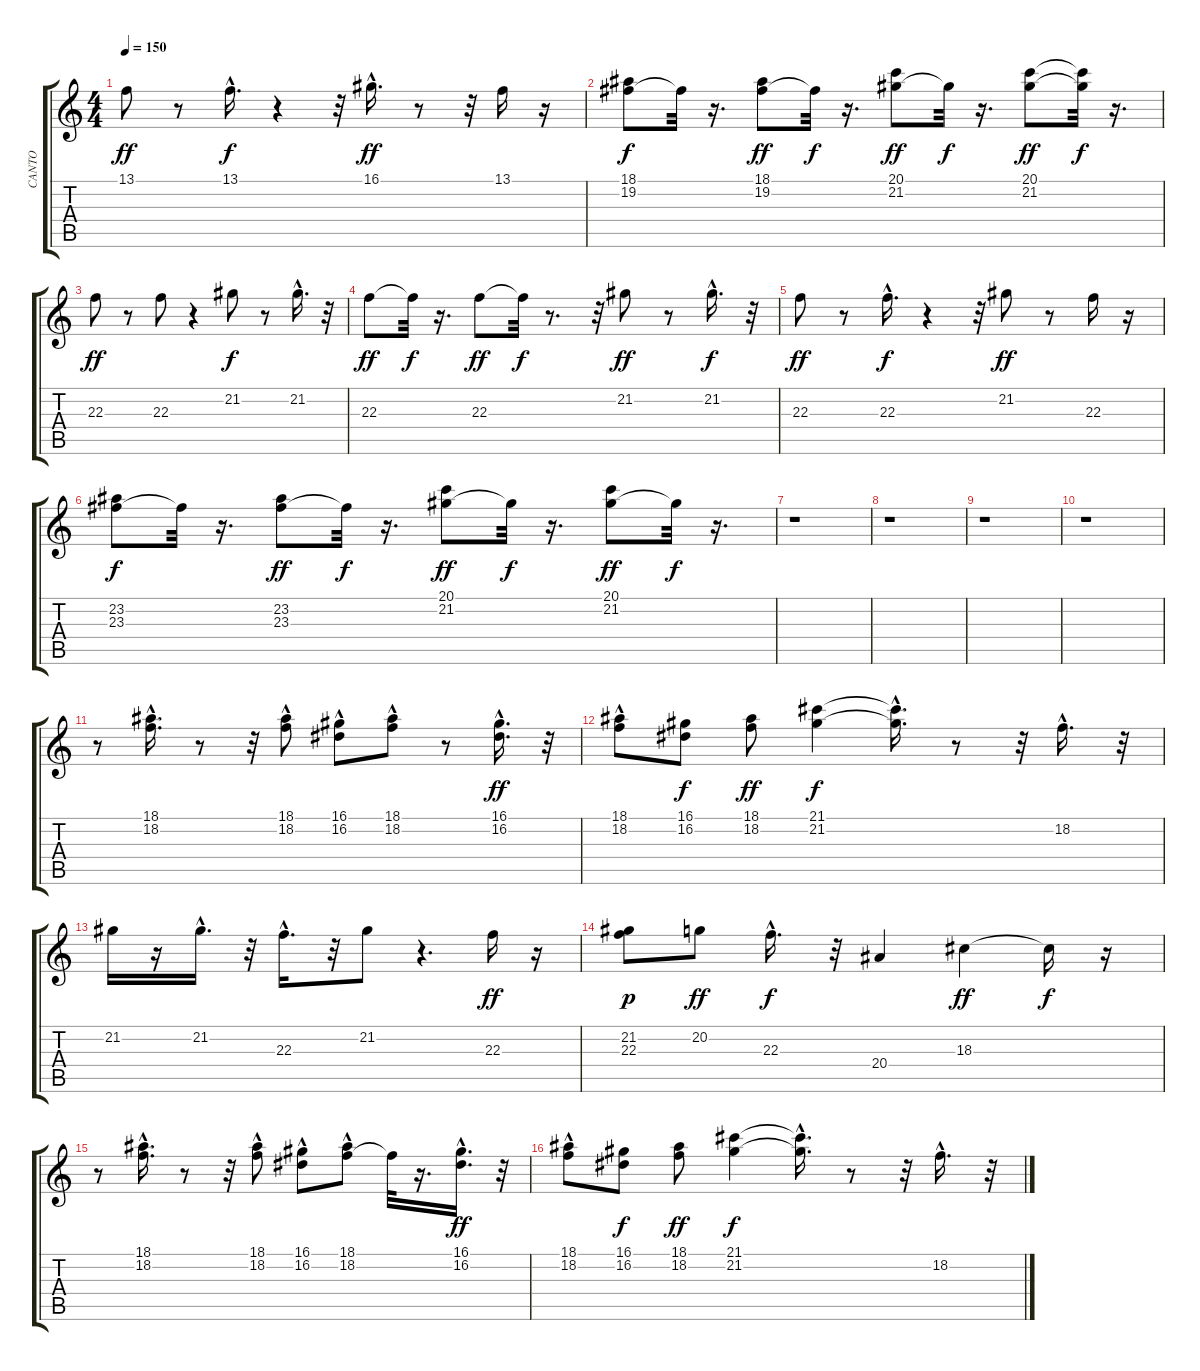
\track ("CANTO" "CANTO") {instrument vibraphone}
\staff {score tabs}
\tuning (E4 B3 G3 D3 A2 E2) {hide}
\ts (4 4)
\tempo 150
\clef g2
\ks c
13.1.8{dy ff} r.8 13.1{hac}.16{d dy f} r.4 r.32 16.1{hac}.16{d dy ff} r.8 r.32 13.1.16 r.16 |
(18.1 19.2).8{dy f} 19.2{t}.32 r.16{d} (18.1 19.2).8{dy ff} 19.2{t}.32{dy f} r.16{d} (20.1 21.2).8{dy ff} 21.2{t}.32{dy f} r.16{d} (20.1 21.2).8{dy ff} (20.1{t} 21.2{t}).32{dy f} r.16{d} |
22.3.8{dy ff} r.8 22.3.8 r.4 21.2.8{dy f} r.8 21.2{hac}.16{d} r.32 |
22.3.8{dy ff} 22.3{t}.32{dy f} r.16{d} 22.3.8{dy ff} 22.3{t}.32{dy f} r.8{d} r.32 21.2.8{dy ff} r.8 21.2{hac}.16{d dy f} r.32 |
22.3.8{dy ff} r.8 22.3{hac}.16{d dy f} r.4 r.32 21.2.8{dy ff} r.8 22.3.16 r.16 |
(23.2 23.3).8{dy f} 23.3{t}.32 r.16{d} (23.2 23.3).8{dy ff} 23.3{t}.32{dy f} r.16{d} (20.1 21.2).8{dy ff} 21.2{t}.32{dy f} r.16{d} (20.1 21.2).8{dy ff} 21.2{t}.32{dy f} r.16{d} |
r.1 |
r.1 |
r.1 |
r.1 |
r.8 (18.1{hac} 18.2{hac}).16{d} r.8 r.32 (18.1 18.2{hac}).8 (16.1{hac} 16.2).8 (18.1{hac} 18.2).8 r.8 (16.1 16.2{hac}).16{d dy ff} r.32 |
(18.1{hac} 18.2).8 (16.1 16.2).8{dy f} (18.1 18.2).8{dy ff} (21.1 21.2).4{dy f} (21.1{t} 21.2{hac t}).16{d} r.8 r.32 18.2{hac}.16{d} r.32 |
21.2.16 r.16 21.2{hac}.16{d} r.32 22.3{hac}.16{d} r.32 21.2.8 r.4{d} 22.3.16{dy ff} r.16 |
(21.2 22.3).8{dy p} 20.2.8{dy ff} 22.3{hac}.16{d dy f} r.32 20.4.4 18.3.4{dy ff} 18.3{t}.16{dy f} r.16 |
r.8 (18.1{hac} 18.2{hac}).16{d} r.8 r.32 (18.1 18.2{hac}).8 (16.1{hac} 16.2).8 (18.1{hac} 18.2).8 18.2{t}.32 r.16{d} (16.1 16.2{hac}).16{d dy ff} r.32 |
(18.1{hac} 18.2).8 (16.1 16.2).8{dy f} (18.1 18.2).8{dy ff} (21.1 21.2).4{dy f} (21.1{t} 21.2{hac t}).16{d} r.8 r.32 18.2{hac}.16{d} r.32
